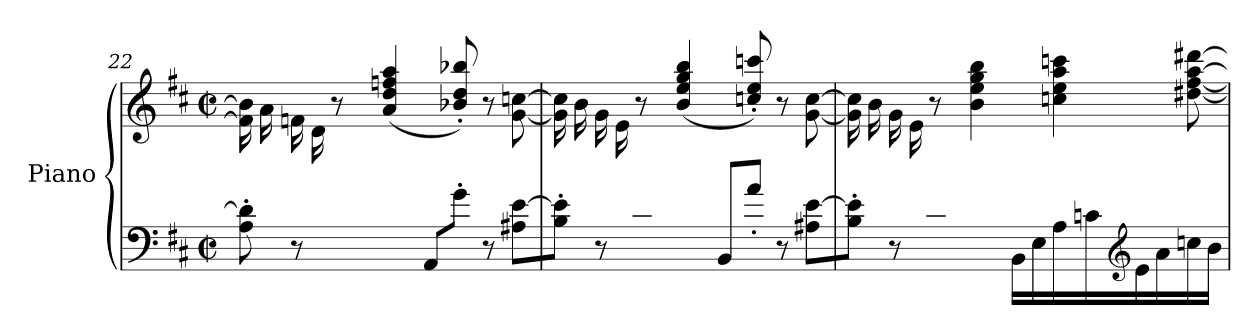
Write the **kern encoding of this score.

**kern	**kern	**dynam
*part1	*part1	*part1
*staff2	*staff1	*staff1/2
*I"Piano	*	*
*I'Pno	*	*
!!LO:LB:g=z
*clefF4	*clefG2	*
*k[f#c#]	*k[f#c#]	*
*M4/4	*M4/4	*
*met(c|)	*met(c|)	*
=22	=22	=22
*^	*^	*
4ryy	8A\' 8d\]'	(>16f\] 16b\]LL	4ryy	.
.	.	16a\	.	.
.	8r	16fn\	.	.
.	.	16d\	.	.
16B/	4ryy	4ryy	8r	.
16A/	.	.	.	.
16Fn/	.	.	(>4a/ 4dd/ 4ffn/ 4aa/	.
16D/JJ)	.	.	.	.
2ryy	8AA/L	4ryy	.	.
.	8g'\J	.	8b-X/' 8dd/' 8bb-X/')	.
.	8r	8r	4ryy	.
.	8A#X\ [8e\L	[8g\ [8ccn\	.	.
=23	=23	=23	=23	=23
4ryy	8B\' 8e\]'J	(>16g\] 16cc\]LL	4ryy	.
.	.	16b\	.	.
.	8r	16g\	.	.
.	.	16e\	.	.
!	!	!	!	!LO:DY:b=2
16cn/	4ryy	4ryy	8r	other-dynamics
16B/	.	.	.	.
16G/	.	.	(>4b/ 4ee/ 4gg/ 4bb/	.
16E/JJ)	.	.	.	.
2ryy	8BB/L	4ryy	.	.
.	8a'\J	.	8ccn/' 8ee/' 8cccn/')	.
.	8r	8r	4ryy	.
.	8A#X\ [8e\L	[8g\ [8cc\	.	.
=24	=24	=24	=24	=24
4ryy	8B\' 8e\]'J	(>16g\] 16cc\]LL	4ryy	.
.	.	16b\	.	.
.	8r	16g\	.	.
.	.	16e\	.	.
16cn/	4ryy	4ryy	8r	.
16B/	.	.	.	.
16G/	.	.	4b\ 4ee\ 4gg\ 4bb\	.
16E/JJ)	.	.	.	.
2ryy	16BB\LL	4.ryy	.	.
.	16E\	.	.	.
!	!	!	!	!LO:DY:b
.	16A\	.	4ccn\ 4ee\ 4aa\ 4cccn\	other-dynamics
.	16cn\	.	.	.
*clefG2	*	*	*	*
.	16e\	.	.	.
.	16a\	.	.	.
.	16ccn\	[8dd#X\ [8ff#\ [8aa\ [8ddd#X\	8ryy	.
.	16b\JJ	.	.	.
*v	*v	*	*	*
*	*v	*v	*
=	=	=
*-	*-	*-
